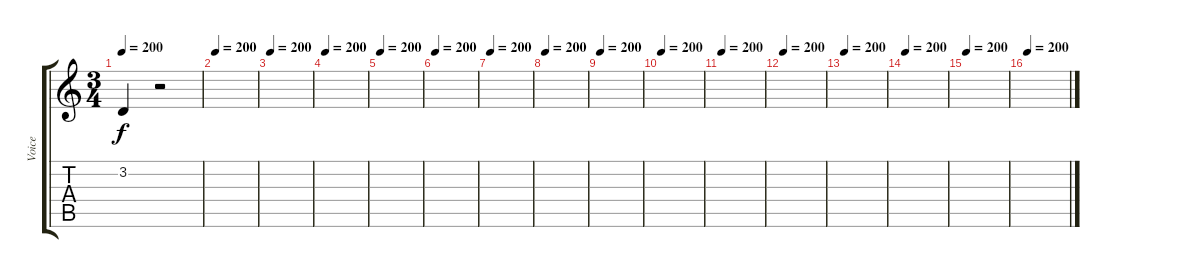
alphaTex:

\track ("Voice" "Voice") {instrument lead6voice}
\staff {score tabs}
\tuning (E4 B3 G3 D3 A2 E2) {hide}
\ts (3 4)
\tempo 200
\clef g2
\ks c
3.2{t}.4{dy f} r.2 |
\tempo 200
|
\tempo 200
|
\tempo 200
|
\tempo 200
|
\tempo 200
|
\tempo 200
|
\tempo 200
|
\tempo 200
|
\tempo 200
|
\tempo 200
|
\tempo 200
|
\tempo 200
|
\tempo 200
|
\tempo 200
|
\tempo 200
